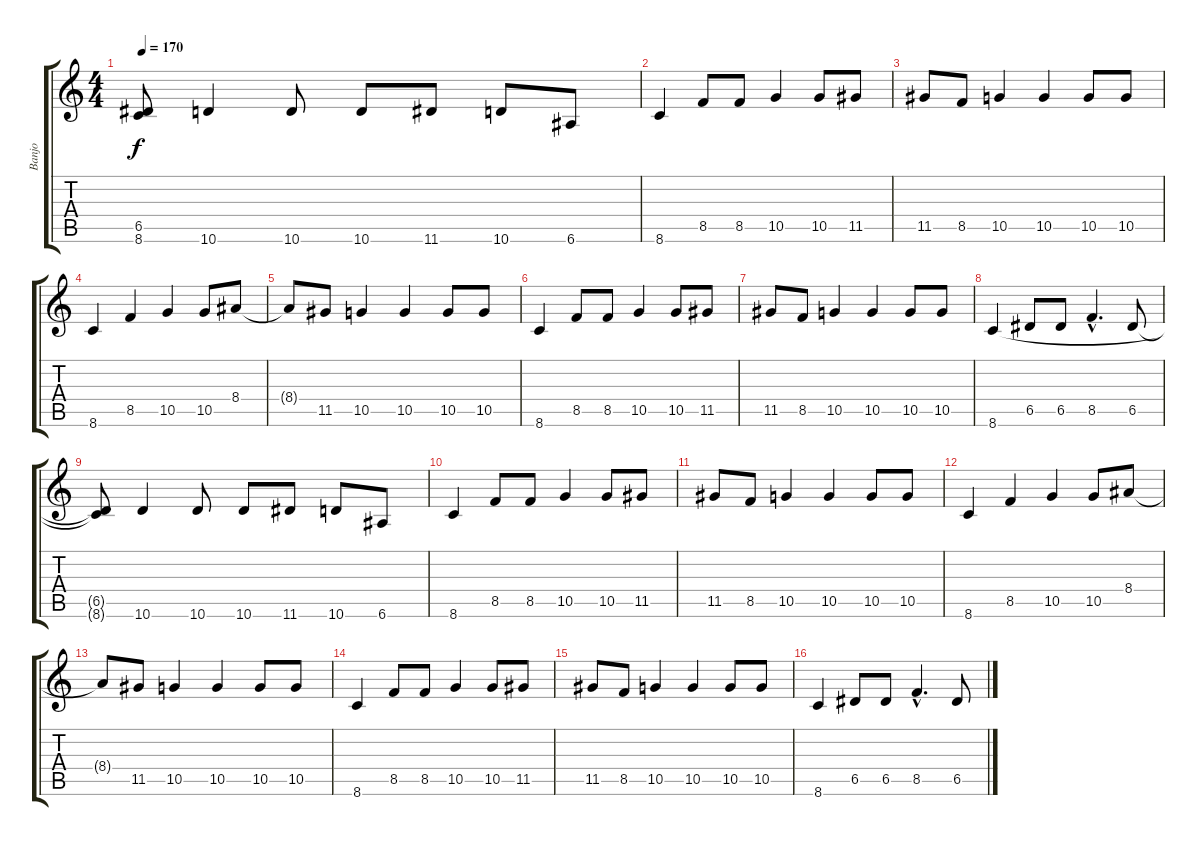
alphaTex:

\track ("Banjo" "Banjo") {instrument banjo}
\staff {score tabs}
\tuning (E4 B3 G3 D3 A2 E2) {hide}
\displaytranspose 12
\ts (4 4)
\tempo 170
\clef g2
\ks c
(6.5{t} 8.6{t}).8{dy f} 10.6.4 10.6.8 10.6.8 11.6.8 10.6.8 6.6.8 |
8.6.4 8.5.8 8.5.8 10.5.4 10.5.8 11.5.8 |
11.5.8 8.5.8 10.5.4 10.5.4 10.5.8 10.5.8 |
8.6.4 8.5.4 10.5.4 10.5.8 8.4.8 |
8.4{t}.8 11.5.8 10.5.4 10.5.4 10.5.8 10.5.8 |
8.6.4 8.5.8 8.5.8 10.5.4 10.5.8 11.5.8 |
11.5.8 8.5.8 10.5.4 10.5.4 10.5.8 10.5.8 |
8.6.4 6.5.8 6.5.8 8.5{hac}.4{d} 6.5.8 |
(6.5{t} 8.6{t}).8 10.6.4 10.6.8 10.6.8 11.6.8 10.6.8 6.6.8 |
8.6.4 8.5.8 8.5.8 10.5.4 10.5.8 11.5.8 |
11.5.8 8.5.8 10.5.4 10.5.4 10.5.8 10.5.8 |
8.6.4 8.5.4 10.5.4 10.5.8 8.4.8 |
8.4{t}.8 11.5.8 10.5.4 10.5.4 10.5.8 10.5.8 |
8.6.4 8.5.8 8.5.8 10.5.4 10.5.8 11.5.8 |
11.5.8 8.5.8 10.5.4 10.5.4 10.5.8 10.5.8 |
8.6.4 6.5.8 6.5.8 8.5{hac}.4{d} 6.5.8
